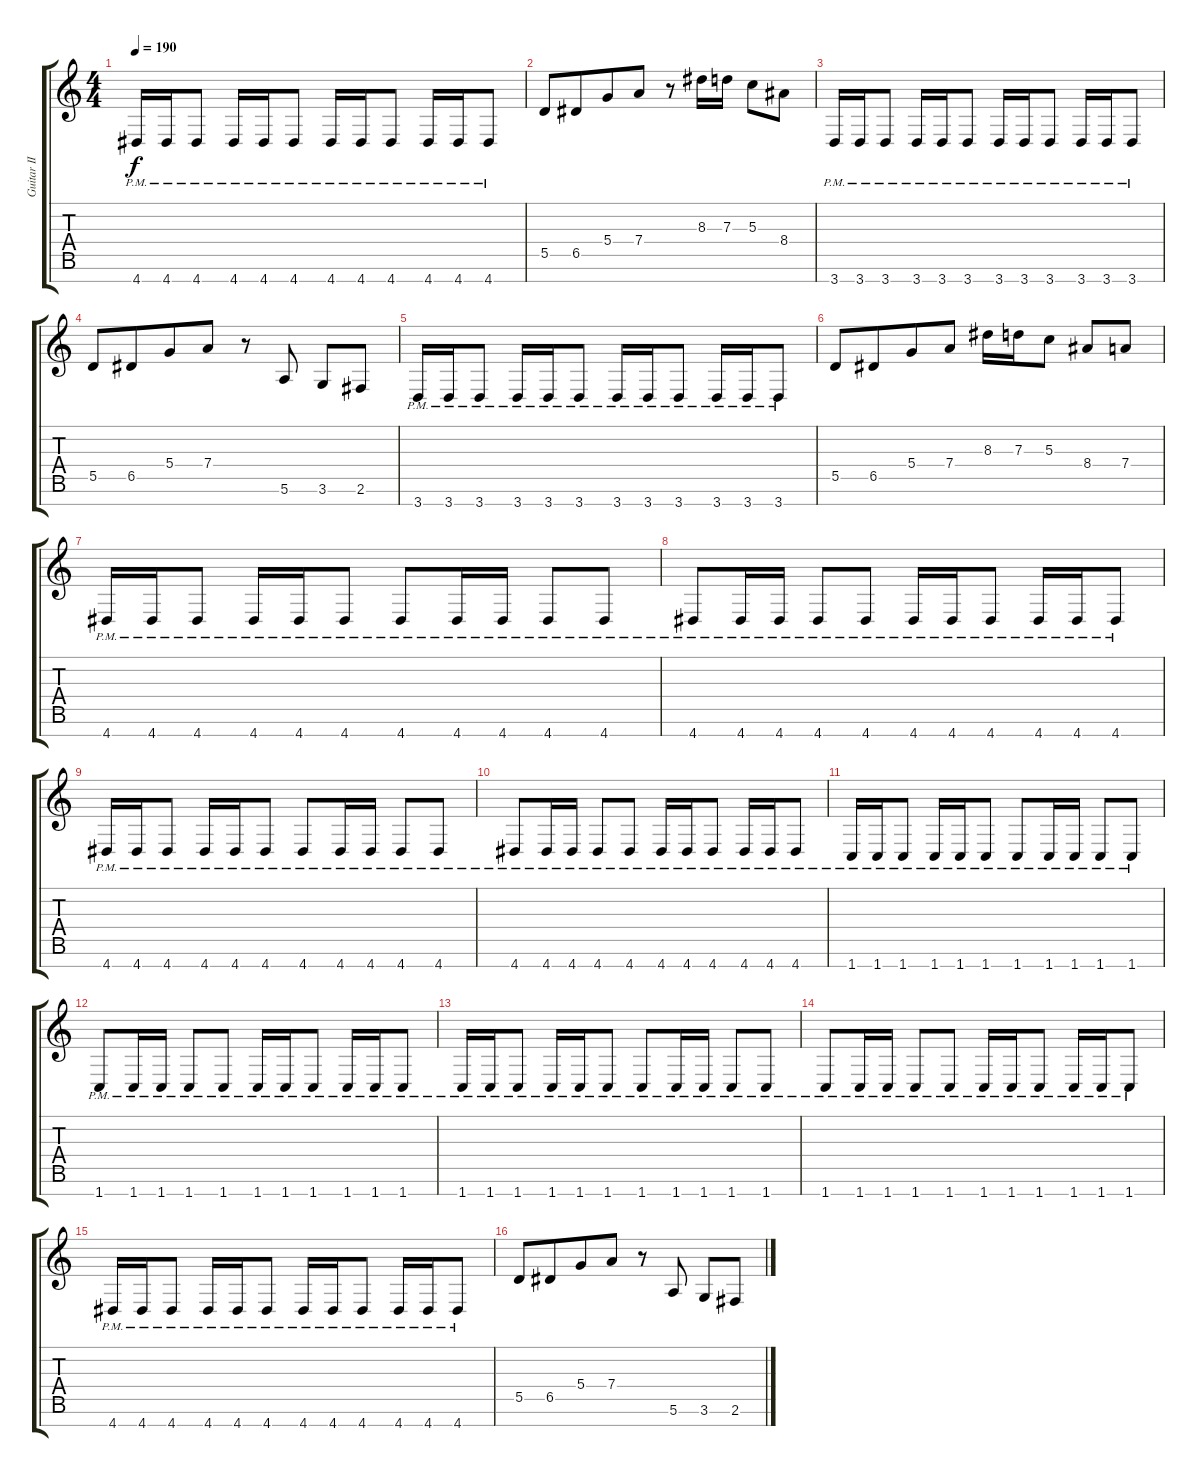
\track ("Guitar II" "Guitar II") {instrument distortionguitar}
\staff {score tabs}
\tuning (E4 B3 G3 D3 A2 E2 B1) {hide}
\ts (4 4)
\tempo 190
\clef g2
\ks c
4.7{pm}.16{dy f} 4.7{pm}.16 4.7{pm}.8 4.7{pm}.16 4.7{pm}.16 4.7{pm}.8 4.7{pm}.16 4.7{pm}.16 4.7{pm}.8 4.7{pm}.16 4.7{pm}.16 4.7{pm}.8 |
5.5.8 6.5.8{beam merge} 5.4.8 7.4.8 r.8 8.3.16 7.3.16 5.3.8 8.4.8 |
3.7{pm}.16 3.7{pm}.16 3.7{pm}.8 3.7{pm}.16 3.7{pm}.16 3.7{pm}.8 3.7{pm}.16 3.7{pm}.16 3.7{pm}.8 3.7{pm}.16 3.7{pm}.16 3.7{pm}.8 |
5.5.8 6.5.8{beam merge} 5.4.8 7.4.8 r.8 5.6.8 3.6.8 2.6.8 |
3.7{pm}.16 3.7{pm}.16 3.7{pm}.8 3.7{pm}.16 3.7{pm}.16 3.7{pm}.8 3.7{pm}.16 3.7{pm}.16 3.7{pm}.8 3.7{pm}.16 3.7{pm}.16 3.7{pm}.8 |
5.5.8 6.5.8{beam merge} 5.4.8 7.4.8 8.3.16 7.3.16 5.3.8 8.4.8 7.4.8 |
4.7{pm}.16 4.7{pm}.16 4.7{pm}.8 4.7{pm}.16 4.7{pm}.16 4.7{pm}.8 4.7{pm}.8 4.7{pm}.16 4.7{pm}.16 4.7{pm}.8 4.7{pm}.8 |
4.7{pm}.8 4.7{pm}.16 4.7{pm}.16 4.7{pm}.8 4.7{pm}.8 4.7{pm}.16 4.7{pm}.16 4.7{pm}.8 4.7{pm}.16 4.7{pm}.16 4.7{pm}.8 |
4.7{pm}.16 4.7{pm}.16 4.7{pm}.8 4.7{pm}.16 4.7{pm}.16 4.7{pm}.8 4.7{pm}.8 4.7{pm}.16 4.7{pm}.16 4.7{pm}.8 4.7{pm}.8 |
4.7{pm}.8 4.7{pm}.16 4.7{pm}.16 4.7{pm}.8 4.7{pm}.8 4.7{pm}.16 4.7{pm}.16 4.7{pm}.8 4.7{pm}.16 4.7{pm}.16 4.7{pm}.8 |
1.7{pm}.16 1.7{pm}.16 1.7{pm}.8 1.7{pm}.16 1.7{pm}.16 1.7{pm}.8 1.7{pm}.8 1.7{pm}.16 1.7{pm}.16 1.7{pm}.8 1.7{pm}.8 |
1.7{pm}.8 1.7{pm}.16 1.7{pm}.16 1.7{pm}.8 1.7{pm}.8 1.7{pm}.16 1.7{pm}.16 1.7{pm}.8 1.7{pm}.16 1.7{pm}.16 1.7{pm}.8 |
1.7{pm}.16 1.7{pm}.16 1.7{pm}.8 1.7{pm}.16 1.7{pm}.16 1.7{pm}.8 1.7{pm}.8 1.7{pm}.16 1.7{pm}.16 1.7{pm}.8 1.7{pm}.8 |
1.7{pm}.8 1.7{pm}.16 1.7{pm}.16 1.7{pm}.8 1.7{pm}.8 1.7{pm}.16 1.7{pm}.16 1.7{pm}.8 1.7{pm}.16 1.7{pm}.16 1.7{pm}.8 |
4.7{pm}.16 4.7{pm}.16 4.7{pm}.8 4.7{pm}.16 4.7{pm}.16 4.7{pm}.8 4.7{pm}.16 4.7{pm}.16 4.7{pm}.8 4.7{pm}.16 4.7{pm}.16 4.7{pm}.8 |
5.5.8 6.5.8{beam merge} 5.4.8 7.4.8 r.8 5.6.8 3.6.8 2.6.8
